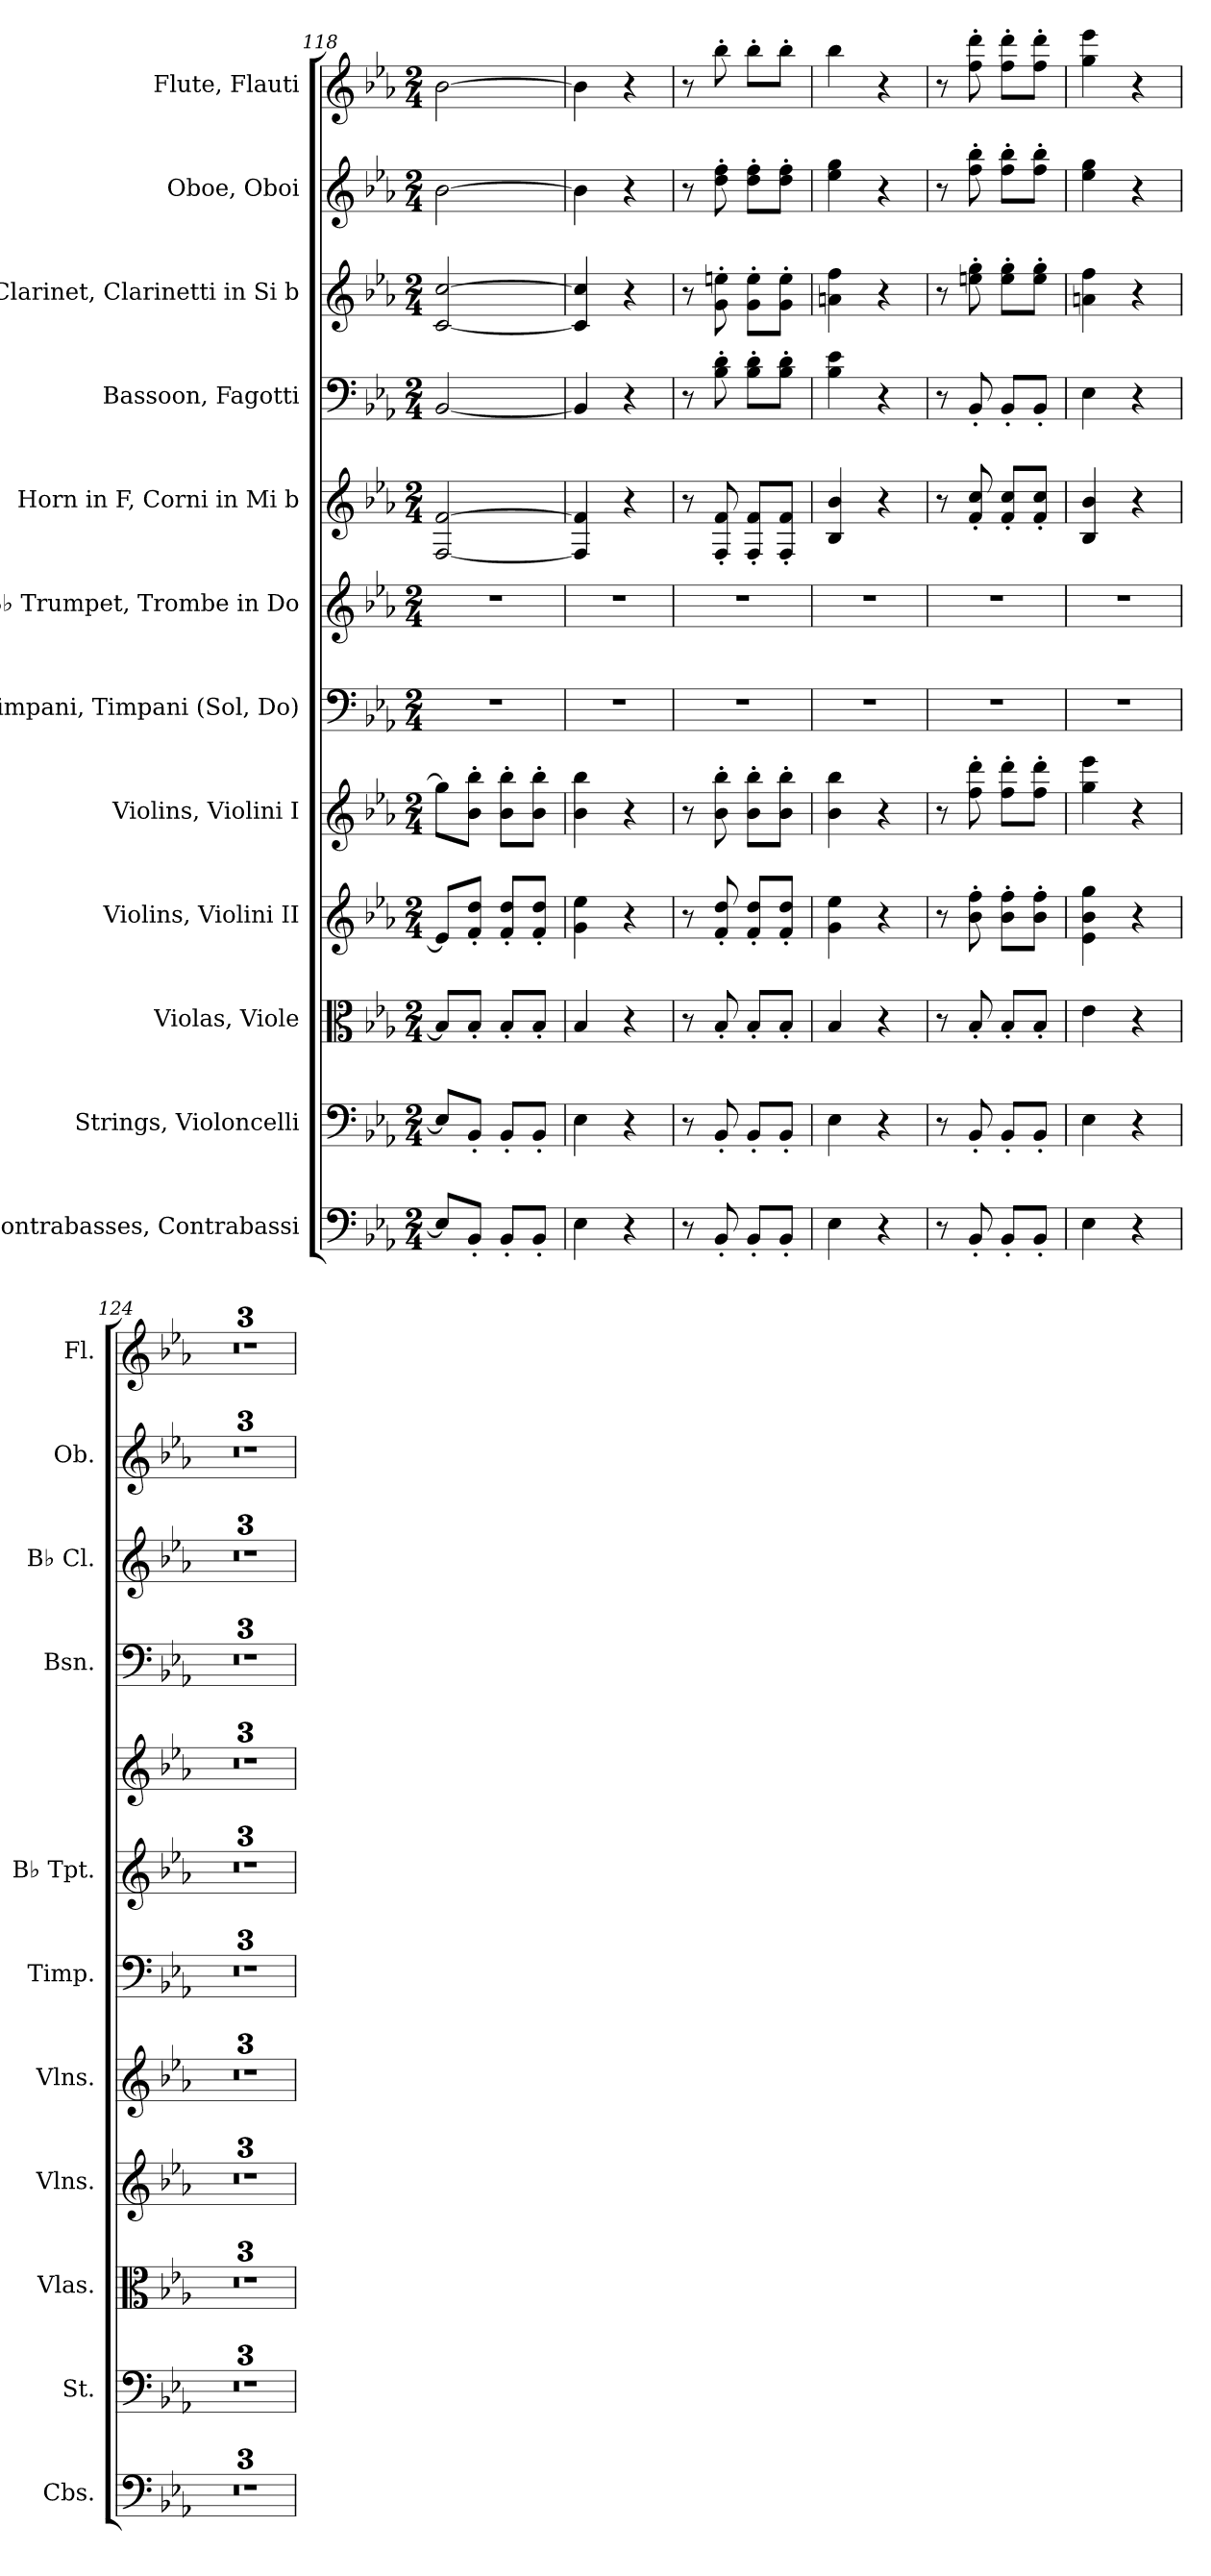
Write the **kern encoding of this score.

**kern	**kern	**kern	**kern	**kern	**kern	**kern	**kern	**kern	**kern	**kern	**kern
*part12	*part11	*part10	*part9	*part8	*part7	*part6	*part5	*part4	*part3	*part2	*part1
*staff12	*staff11	*staff10	*staff9	*staff8	*staff7	*staff6	*staff5	*staff4	*staff3	*staff2	*staff1
*I"Contrabasses, Contrabassi	*I"Strings, Violoncelli	*I"Violas, Viole	*I"Violins, Violini II	*I"Violins, Violini I	*I"Timpani, Timpani (Sol, Do)	*I"B♭ Trumpet, Trombe in Do	*I"Horn in F, Corni in Mi b	*I"Bassoon, Fagotti	*I"B♭ Clarinet, Clarinetti in Si b	*I"Oboe, Oboi	*I"Flute, Flauti
*I'Cbs.	*I'St.	*I'Vlas.	*I'Vlns.	*I'Vlns.	*I'Timp.	*I'B♭ Tpt.	*	*I'Bsn.	*I'B♭ Cl.	*I'Ob.	*I'Fl.
*clefF4	*clefF4	*clefC3	*clefG2	*clefG2	*clefF4	*clefG2	*clefG2	*clefF4	*clefG2	*clefG2	*clefG2
*ITrd7c12	*	*	*	*	*	*ITrd1c2	*ITrd4c7	*	*ITrd1c2	*	*
*k[b-e-a-]	*k[b-e-a-]	*k[b-e-a-]	*k[b-e-a-]	*k[b-e-a-]	*k[b-e-a-]	*k[b-e-a-d-g-]	*k[b-e-a-d-]	*k[b-e-a-]	*k[b-e-a-d-g-]	*k[b-e-a-]	*k[b-e-a-]
*M2/4	*M2/4	*M2/4	*M2/4	*M2/4	*M2/4	*M2/4	*M2/4	*M2/4	*M2/4	*M2/4	*M2/4
=118	=118	=118	=118	=118	=118	=118	=118	=118	=118	=118	=118
8EE-/L]	8E-/L]	8B-/L]	8e-/L]	8gg\L]	2r	2r	[2BB-/ [2B-/	[2BB-/	[2B-/ [2b-/	[2b-\	[2b-\
8BBB-'/J	8BB-'/J	8B-'/J	8f/' 8dd/'J	8b-\' 8bb-\'J	.	.	.	.	.	.	.
8BBB-'/L	8BB-'/L	8B-'/L	8f/' 8dd/'L	8b-\' 8bb-\'L	.	.	.	.	.	.	.
8BBB-'/J	8BB-'/J	8B-'/J	8f/' 8dd/'J	8b-\' 8bb-\'J	.	.	.	.	.	.	.
=119	=119	=119	=119	=119	=119	=119	=119	=119	=119	=119	=119
4EE-\	4E-\	4B-/	4g\ 4ee-\	4b-\ 4bb-\	2r	2r	4BB-/] 4B-/]	4BB-/]	4B-/] 4b-/]	4b-\]	4b-\]
4r	4r	4r	4r	4r	.	.	4r	4r	4r	4r	4r
=120	=120	=120	=120	=120	=120	=120	=120	=120	=120	=120	=120
8r	8r	8r	8r	8r	2r	2r	8r	8r	8r	8r	8r
8BBB-'/	8BB-'/	8B-'/	8f/' 8dd/'	8b-\' 8bb-\'	.	.	8BB-/' 8B-/'	8B-\' 8d\'	8f\' 8ddn\'	8dd\' 8ff\'	8bb-'\
8BBB-'/L	8BB-'/L	8B-'/L	8f/' 8dd/'L	8b-\' 8bb-\'L	.	.	8BB-/' 8B-/'L	8B-\' 8d\'L	8f\' 8dd\'L	8dd\' 8ff\'L	8bb-'\L
8BBB-'/J	8BB-'/J	8B-'/J	8f/' 8dd/'J	8b-\' 8bb-\'J	.	.	8BB-/' 8B-/'J	8B-\' 8d\'J	8f\' 8dd\'J	8dd\' 8ff\'J	8bb-'\J
=121	=121	=121	=121	=121	=121	=121	=121	=121	=121	=121	=121
4EE-\	4E-\	4B-/	4g\ 4ee-\	4b-\ 4bb-\	2r	2r	4E-/ 4e-/	4B-\ 4e-\	4gn\ 4ee-\	4ee-\ 4gg\	4bb-\
4r	4r	4r	4r	4r	.	.	4r	4r	4r	4r	4r
!!LO:PB:g=z
=122	=122	=122	=122	=122	=122	=122	=122	=122	=122	=122	=122
8r	8r	8r	8r	8r	2r	2r	8r	8r	8r	8r	8r
8BBB-'/	8BB-'/	8B-'/	8b-\' 8ff\'	8ff\' 8ddd\'	.	.	8B-/' 8f/'	8BB-'/	8ddn\' 8ff\'	8ff\' 8bb-\'	8ff\' 8ddd\'
8BBB-'/L	8BB-'/L	8B-'/L	8b-\' 8ff\'L	8ff\' 8ddd\'L	.	.	8B-/' 8f/'L	8BB-'/L	8dd\' 8ff\'L	8ff\' 8bb-\'L	8ff\' 8ddd\'L
8BBB-'/J	8BB-'/J	8B-'/J	8b-\' 8ff\'J	8ff\' 8ddd\'J	.	.	8B-/' 8f/'J	8BB-'/J	8dd\' 8ff\'J	8ff\' 8bb-\'J	8ff\' 8ddd\'J
=123	=123	=123	=123	=123	=123	=123	=123	=123	=123	=123	=123
4EE-\	4E-\	4e-\	4e-\ 4b-\ 4gg\	4gg\ 4eee-\	2r	2r	4E-/ 4e-/	4E-\	4gn\ 4ee-\	4ee-\ 4gg\	4gg\ 4eee-\
4r	4r	4r	4r	4r	.	.	4r	4r	4r	4r	4r
=124	=124	=124	=124	=124	=124	=124	=124	=124	=124	=124	=124
*	*	*	*	*	*	*	*	*	*	*	*MM136
2r	2r	2r	2r	2r	2r	2r	2r	2r	2r	2r	2r
=125	=125	=125	=125	=125	=125	=125	=125	=125	=125	=125	=125
2r	2r	2r	2r	2r	2r	2r	2r	2r	2r	2r	2r
=126	=126	=126	=126	=126	=126	=126	=126	=126	=126	=126	=126
*	*	*	*	*	*	*	*	*	*	*	*MM154
2r	2r	2r	2r	2r	2r	2r	2r	2r	2r	2r	2r
=	=	=	=	=	=	=	=	=	=	=	=
*-	*-	*-	*-	*-	*-	*-	*-	*-	*-	*-	*-
